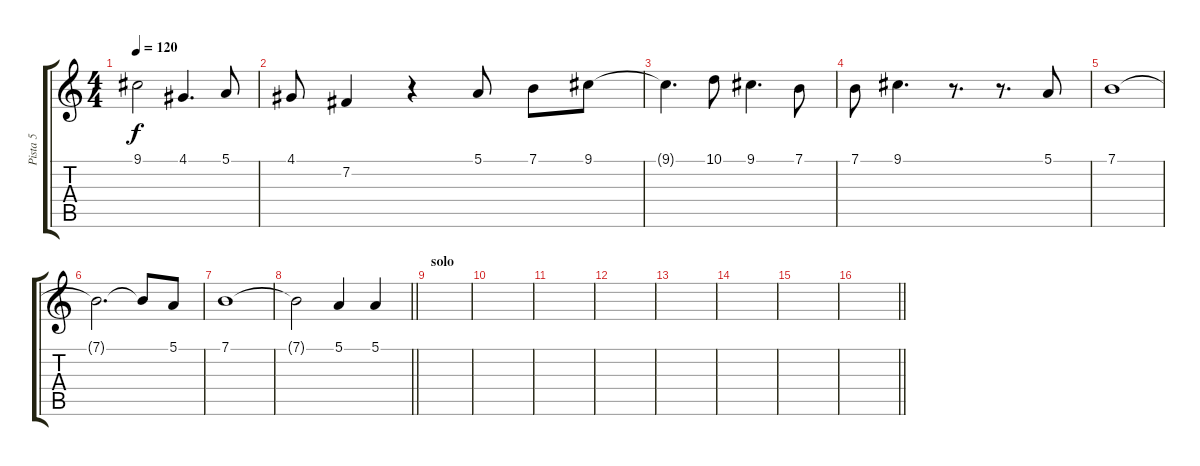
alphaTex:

\track ("Pista 5" "Pista 5") {instrument flute}
\staff {score tabs}
\tuning (E4 B3 G3 D3 A2 E2) {hide}
\ts (4 4)
\tempo 120
\clef g2
\ks c
9.1{t}.2{dy f} 4.1.4{d} 5.1.8 |
4.1.8 7.2.4 r.4 5.1.8 7.1.8 9.1.8 |
9.1{t}.4{d} 10.1.8 9.1.4{d} 7.1.8 |
7.1.8 9.1.4{d} r.8{d} r.8{d} 5.1.8 |
7.1.1 |
7.1{t}.2{d} 7.1{t}.8 5.1.8 |
7.1.1 |
\barLineRight lightlight
7.1{t}.2 5.1.4 5.1.4 |
\section ("" "solo")
|
|
|
|
|
|
|
\barLineRight lightlight
